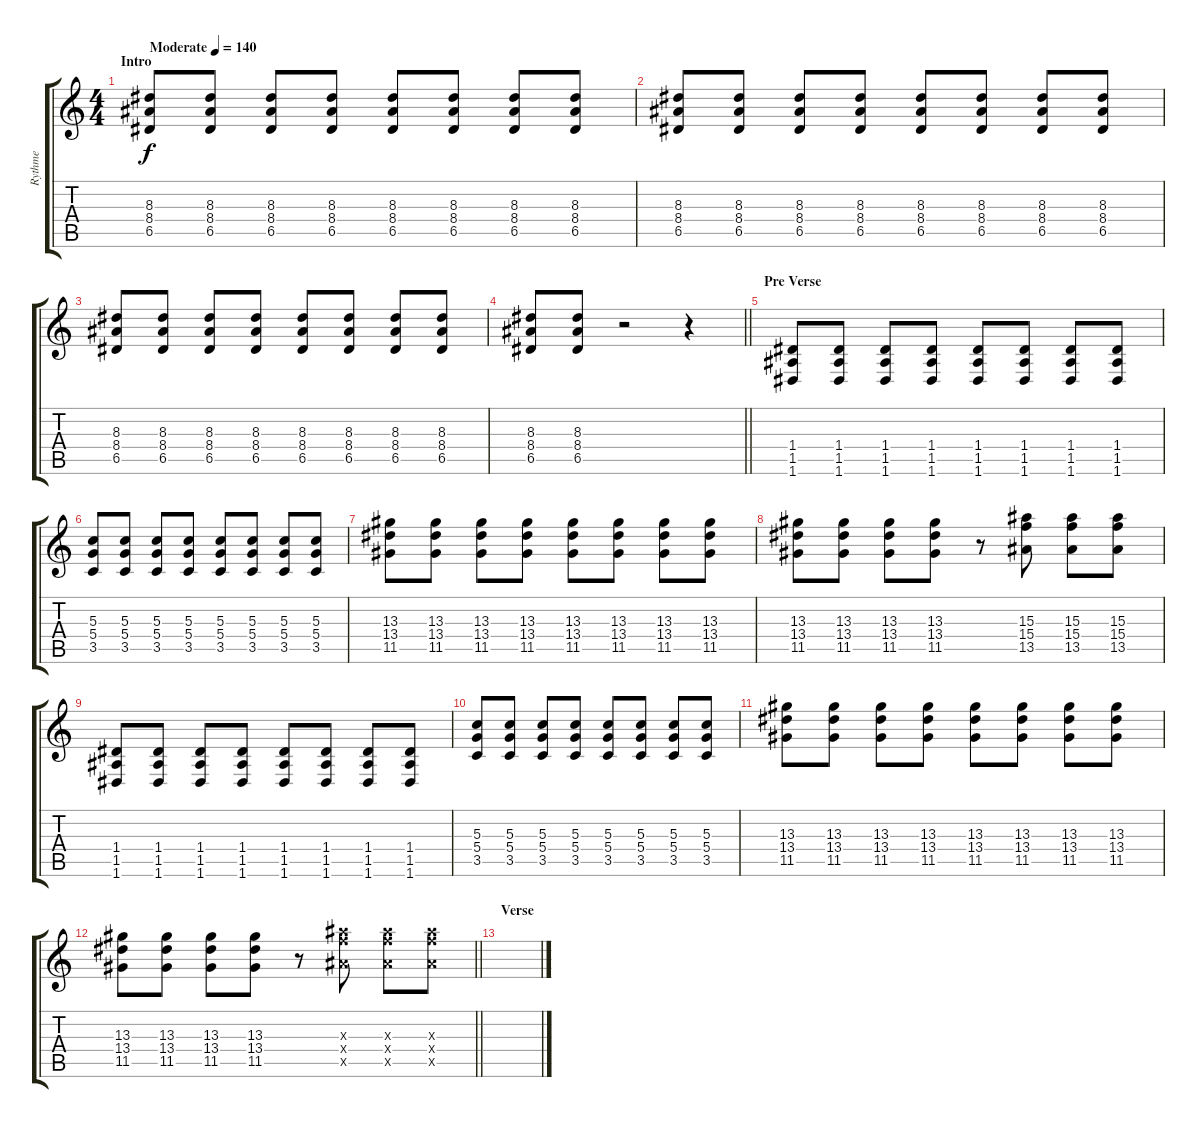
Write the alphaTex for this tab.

\track ("Rythme" "Rythme") {instrument distortionguitar}
\staff {score tabs}
\tuning (E4 B3 G3 D3 A2 D2) {hide}
\ts (4 4)
\section ("" "Intro")
\tempo (140 "Moderate")
\clef g2
\ks c
(8.3 8.4 6.5).8{dy f instrument distortionguitar} (8.3 8.4 6.5).8 (8.3 8.4 6.5).8 (8.3 8.4 6.5).8 (8.3 8.4 6.5).8 (8.3 8.4 6.5).8 (8.3 8.4 6.5).8 (8.3 8.4 6.5).8 |
(8.3 8.4 6.5).8 (8.3 8.4 6.5).8 (8.3 8.4 6.5).8 (8.3 8.4 6.5).8 (8.3 8.4 6.5).8 (8.3 8.4 6.5).8 (8.3 8.4 6.5).8 (8.3 8.4 6.5).8 |
(8.3 8.4 6.5).8 (8.3 8.4 6.5).8 (8.3 8.4 6.5).8 (8.3 8.4 6.5).8 (8.3 8.4 6.5).8 (8.3 8.4 6.5).8 (8.3 8.4 6.5).8 (8.3 8.4 6.5).8 |
\barLineRight lightlight
(8.3 8.4 6.5).8 (8.3 8.4 6.5).8 r.2 r.4 |
\section ("" "Pre Verse")
(1.4 1.5 1.6).8 (1.4 1.5 1.6).8 (1.4 1.5 1.6).8 (1.4 1.5 1.6).8 (1.4 1.5 1.6).8 (1.4 1.5 1.6).8 (1.4 1.5 1.6).8 (1.4 1.5 1.6).8 |
(5.3 5.4 3.5).8 (5.3 5.4 3.5).8 (5.3 5.4 3.5).8 (5.3 5.4 3.5).8 (5.3 5.4 3.5).8 (5.3 5.4 3.5).8 (5.3 5.4 3.5).8 (5.3 5.4 3.5).8 |
(13.3 13.4 11.5).8 (13.3 13.4 11.5).8 (13.3 13.4 11.5).8 (13.3 13.4 11.5).8 (13.3 13.4 11.5).8 (13.3 13.4 11.5).8 (13.3 13.4 11.5).8 (13.3 13.4 11.5).8 |
(13.3 13.4 11.5).8 (13.3 13.4 11.5).8 (13.3 13.4 11.5).8 (13.3 13.4 11.5).8 r.8 (15.3 15.4 13.5).8 (15.3 15.4 13.5).8 (15.3 15.4 13.5).8 |
(1.4 1.5 1.6).8 (1.4 1.5 1.6).8 (1.4 1.5 1.6).8 (1.4 1.5 1.6).8 (1.4 1.5 1.6).8 (1.4 1.5 1.6).8 (1.4 1.5 1.6).8 (1.4 1.5 1.6).8 |
(5.3 5.4 3.5).8 (5.3 5.4 3.5).8 (5.3 5.4 3.5).8 (5.3 5.4 3.5).8 (5.3 5.4 3.5).8 (5.3 5.4 3.5).8 (5.3 5.4 3.5).8 (5.3 5.4 3.5).8 |
(13.3 13.4 11.5).8 (13.3 13.4 11.5).8 (13.3 13.4 11.5).8 (13.3 13.4 11.5).8 (13.3 13.4 11.5).8 (13.3 13.4 11.5).8 (13.3 13.4 11.5).8 (13.3 13.4 11.5).8 |
\barLineRight lightlight
(13.3 13.4 11.5).8 (13.3 13.4 11.5).8 (13.3 13.4 11.5).8 (13.3 13.4 11.5).8 r.8 (15.3{x} 15.4{x} 13.5{x}).8 (15.3{x} 15.4{x} 13.5{x}).8 (15.3{x} 15.4{x} 13.5{x}).8 |
\section ("" "Verse")
